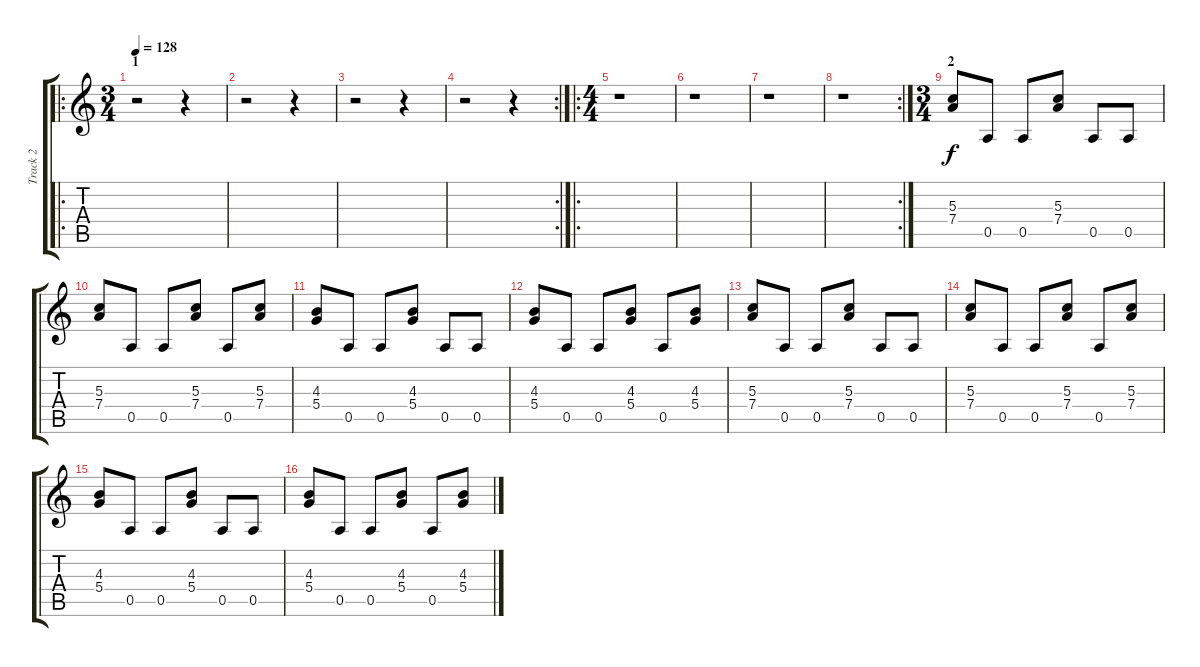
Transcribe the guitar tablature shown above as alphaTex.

\track ("Track 2" "Track 2") {instrument distortionguitar}
\staff {score tabs}
\tuning (E4 B3 G3 D3 A2 E2) {hide}
\ro
\ts (3 4)
\section ("" "1")
\tempo 128
\clef g2
\ks c
r.2{dy f instrument distortionguitar} r.4 |
r.2 r.4 |
r.2 r.4 |
\rc 2
r.2 r.4 |
\ro
\ts (4 4)
r.1 |
r.1 |
r.1 |
\rc 2
r.1{volume 0} |
\ts (3 4)
\section ("" "2")
(5.3 7.4).8{volume 4} 0.5.8 0.5.8 (5.3 7.4).8 0.5.8 0.5.8 |
(5.3 7.4).8 0.5.8 0.5.8 (5.3 7.4).8 0.5.8 (5.3 7.4).8 |
(4.3 5.4).8 0.5.8 0.5.8 (4.3 5.4).8 0.5.8 0.5.8 |
(4.3 5.4).8 0.5.8 0.5.8 (4.3 5.4).8 0.5.8 (4.3 5.4).8 |
(5.3 7.4).8{volume 8} 0.5.8 0.5.8 (5.3 7.4).8 0.5.8 0.5.8 |
(5.3 7.4).8 0.5.8 0.5.8 (5.3 7.4).8 0.5.8 (5.3 7.4).8 |
(4.3 5.4).8 0.5.8 0.5.8 (4.3 5.4).8 0.5.8 0.5.8 |
(4.3 5.4).8 0.5.8 0.5.8 (4.3 5.4).8 0.5.8 (4.3 5.4).8
